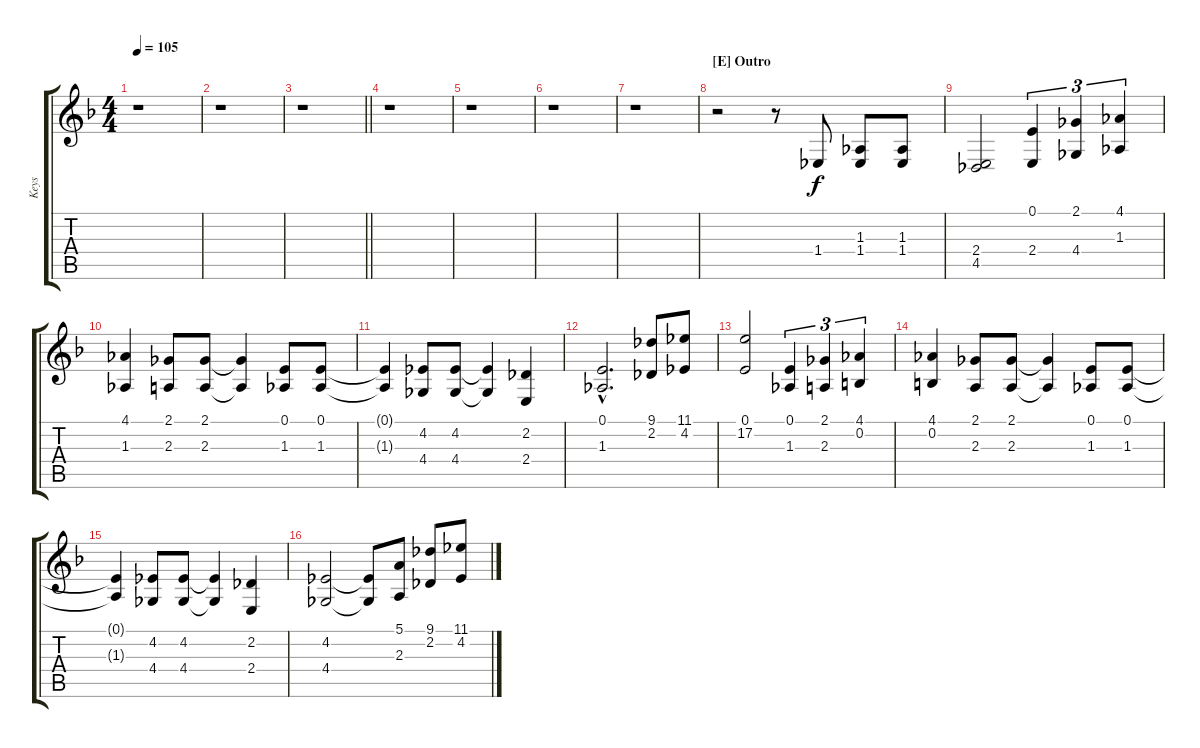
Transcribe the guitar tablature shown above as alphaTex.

\track ("Keys" "Keys") {instrument brightacousticpiano}
\staff {score tabs}
\tuning (E4 B3 G3 D3 A2 E2) {hide}
\ts (4 4)
\tempo 105
\clef g2
\ks f
r.1{dy f} |
r.1 |
\barLineRight lightlight
r.1 |
r.1 |
r.1 |
r.1 |
r.1 |
\section ("" "[E] Outro")
r.2 r.8 1.4.8 (1.3 1.4).8 (1.3 1.4).8 |
(2.4 4.5).2 (0.1 2.4).4{tu (3 2)} (2.1 4.4).4{tu (3 2)} (4.1 1.3).4{tu (3 2)} |
(4.1 1.3).4 (2.1 2.3).8 (2.1 2.3).8 (2.1{t} 2.3{t}).4 (0.1 1.3).8 (0.1 1.3).8 |
(0.1{t} 1.3{t}).4 (4.2 4.4).8 (4.2 4.4).8 (4.2{t} 4.4{t}).4 (2.2 2.4).4 |
(0.1{hac} 1.3{hac}).2{d} (9.1 2.2).8 (11.1 4.2).8 |
(0.1 17.2).2 (0.1 1.3).4{tu (3 2)} (2.1 2.3).4{tu (3 2)} (4.1 0.2).4{tu (3 2)} |
(4.1 0.2).4 (2.1 2.3).8 (2.1 2.3).8 (2.1{t} 2.3{t}).4 (0.1 1.3).8 (0.1 1.3).8 |
(0.1{t} 1.3{t}).4 (4.2 4.4).8 (4.2 4.4).8 (4.2{t} 4.4{t}).4 (2.2 2.4).4 |
(4.2 4.4).2 (4.2{t} 4.4{t}).8 (5.1 2.3).8 (9.1 2.2).8 (11.1 4.2).8
